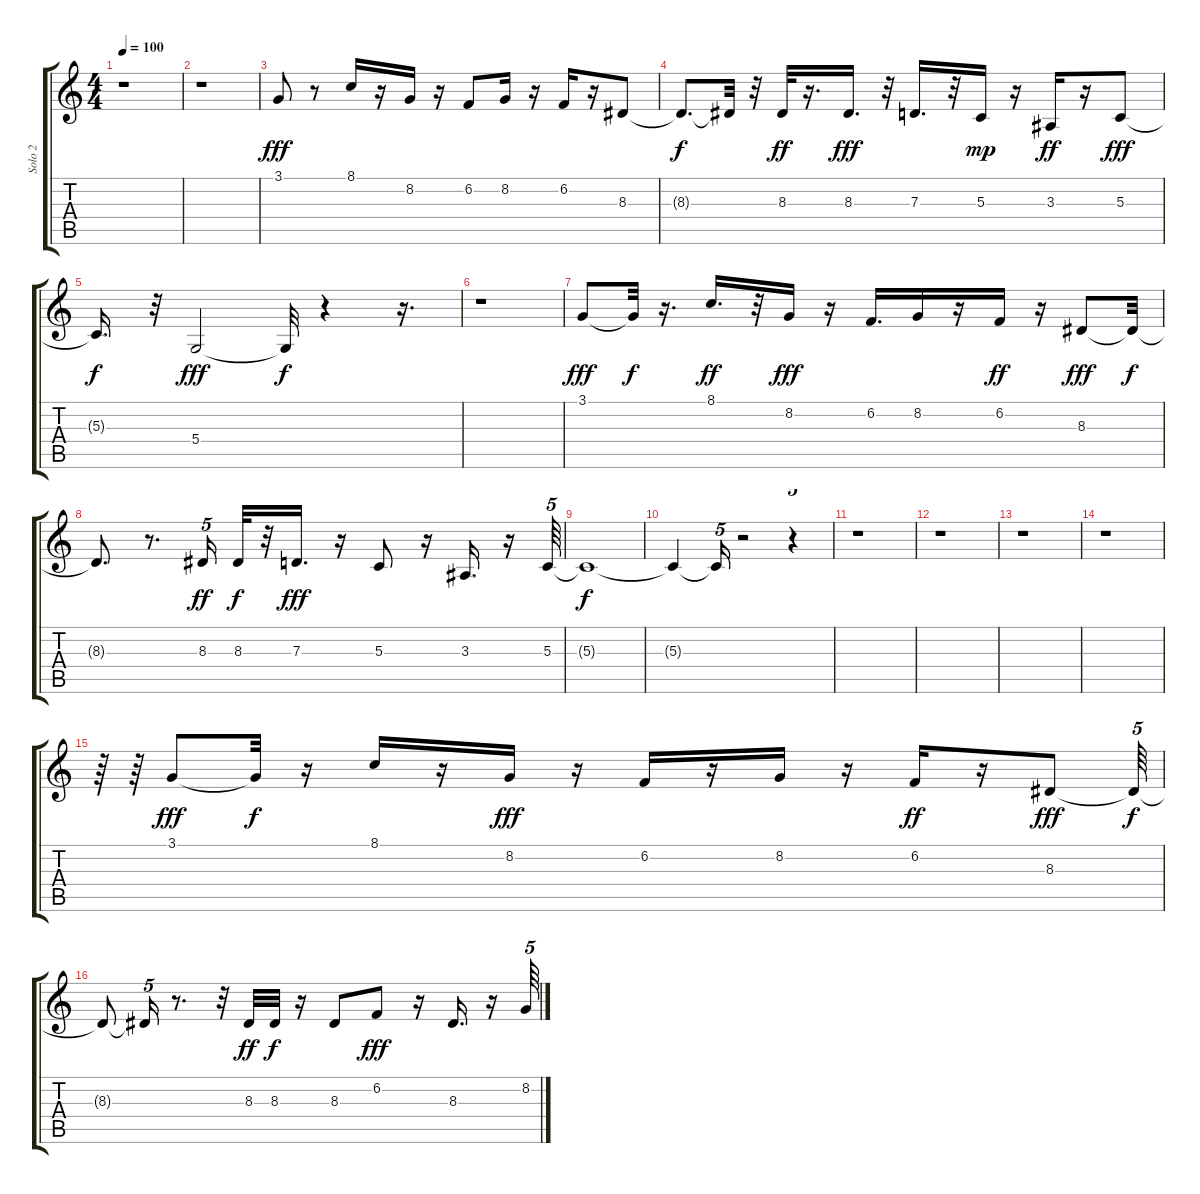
\track ("Solo 2" "Solo 2") {instrument fx8scifi}
\staff {score tabs}
\tuning (E4 B3 G3 D3 A2 E2) {hide}
\ts (4 4)
\tempo 100
\clef g2
\ks c
r.1{dy f} |
r.1 |
3.1.8{dy fff} r.8 8.1.16 r.16 8.2.16 r.16 6.2.8 8.2.16 r.16 6.2.16 r.16 8.3.8 |
8.3{t}.8{d dy f} 8.3{t}.32 r.32 8.3.32{dy ff} r.16{d} 8.3.16{d dy fff} r.32 7.3.16{d} r.32 5.3.16{dy mp} r.16 3.3.16{dy ff} r.16 5.3.8{dy fff} |
5.3{t}.16{d dy f} r.32 5.4.2{dy fff} 5.4{t}.32{dy f} r.4 r.16{d} |
r.1 |
3.1.8{dy fff} 3.1{t}.32{dy f} r.16{d} 8.1.16{d dy ff} r.32 8.2.16{dy fff} r.16 6.2.16{d} 8.2.16 r.16 6.2.16{dy ff} r.16 8.3.8{dy fff} 8.3{t}.32{dy f} |
8.3{t}.8{d} r.8{d} 8.3.16{tu (5 4) dy ff} 8.3.32{dy f} r.32 7.3.16{d dy fff} r.16 5.3.8 r.16 3.3.16{d} r.16 5.3.64{tu (5 4)} |
5.3{t}.1{dy f} |
5.3{t}.4 5.3{t}.16{tu (5 4)} r.2 r.4{tu (5 4)} |
r.1 |
r.1 |
r.1 |
r.1 |
r.64 r.64 3.1.8{dy fff} 3.1{t}.32{dy f} r.16 8.1.16 r.16 8.2.16{dy fff} r.16 6.2.16 r.16 8.2.16 r.16 6.2.16{dy ff} r.16 8.3.8{dy fff} 8.3{t}.64{tu (5 4) dy f} |
8.3{t}.8 8.3{t}.16{tu (5 4)} r.8{d} r.32 8.3.32{dy ff} 8.3.32{dy f} r.16 8.3.8 6.2.8{dy fff} r.16 8.3.16{d} r.16 8.2.64{tu (5 4)}
